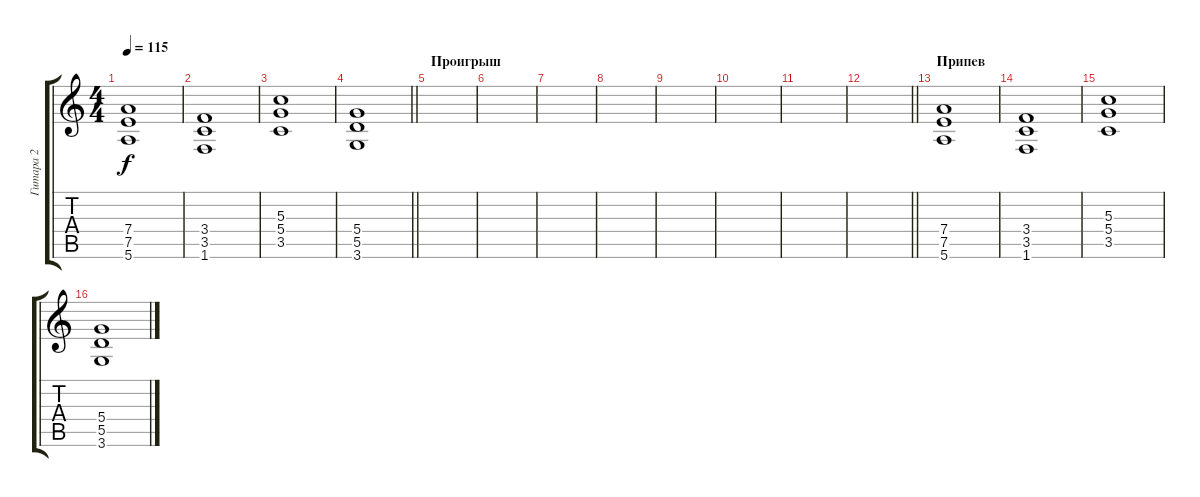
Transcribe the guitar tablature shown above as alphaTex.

\track ("Гитара 2" "Гитара 2") {instrument distortionguitar}
\staff {score tabs}
\tuning (E4 B3 G3 D3 A2 E2) {hide}
\ts (4 4)
\tempo 115
\clef g2
\ks c
(7.4 7.5 5.6).1{dy f} |
(3.4 3.5 1.6).1 |
(5.3 5.4 3.5).1 |
\barLineRight lightlight
(5.4 5.5 3.6).1 |
\section ("" "Проигрыш")
|
|
|
|
|
|
|
\barLineRight lightlight
|
\section ("" "Припев")
(7.4 7.5 5.6).1 |
(3.4 3.5 1.6).1 |
(5.3 5.4 3.5).1 |
(5.4 5.5 3.6).1
